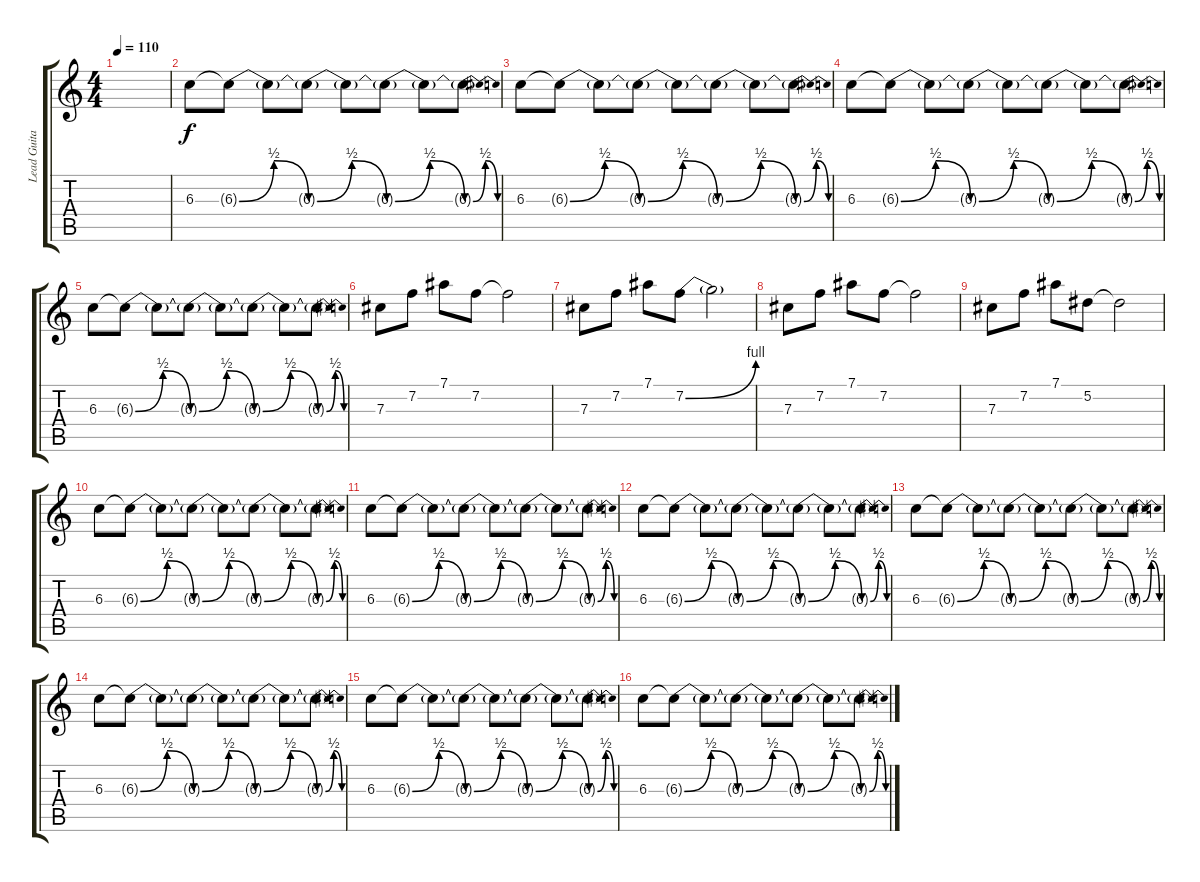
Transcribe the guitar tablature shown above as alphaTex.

\track ("Lead Guitar 1" "Lead Guita") {instrument overdrivenguitar}
\staff {score tabs}
\tuning (Eb4 Bb3 Gb3 Db3 Ab2 Db2) {hide}
\ts (4 4)
\tempo 110
\clef g2
\ks c
|
6.3.8 6.3{be (bendrelease 0 0 30 2 30 2 60 0) t}.8 6.3{t}.8 6.3{be (bendrelease 0 0 30 2 30 2 60 0) t}.8 6.3{t}.8 6.3{be (bendrelease 0 0 30 2 30 2 60 0) t}.8 6.3{t}.8 6.3{be (bendrelease 0 0 30 2 30 2 60 0) t}.8 |
6.3.8 6.3{be (bendrelease 0 0 30 2 30 2 60 0) t}.8 6.3{t}.8 6.3{be (bendrelease 0 0 30 2 30 2 60 0) t}.8 6.3{t}.8 6.3{be (bendrelease 0 0 30 2 30 2 60 0) t}.8 6.3{t}.8 6.3{be (bendrelease 0 0 30 2 30 2 60 0) t}.8 |
6.3.8 6.3{be (bendrelease 0 0 30 2 30 2 60 0) t}.8 6.3{t}.8 6.3{be (bendrelease 0 0 30 2 30 2 60 0) t}.8 6.3{t}.8 6.3{be (bendrelease 0 0 30 2 30 2 60 0) t}.8 6.3{t}.8 6.3{be (bendrelease 0 0 30 2 30 2 60 0) t}.8 |
6.3.8 6.3{be (bendrelease 0 0 30 2 30 2 60 0) t}.8 6.3{t}.8 6.3{be (bendrelease 0 0 30 2 30 2 60 0) t}.8 6.3{t}.8 6.3{be (bendrelease 0 0 30 2 30 2 60 0) t}.8 6.3{t}.8 6.3{be (bendrelease 0 0 30 2 30 2 60 0) t}.8 |
7.3.8 7.2.8 7.1.8 7.2.8 7.2{t}.2 |
7.3.8 7.2.8 7.1.8 7.2{be (bend 0 0 60 4)}.8 7.2{t}.2 |
7.3.8 7.2.8 7.1.8 7.2.8 7.2{t}.2 |
7.3.8 7.2.8 7.1.8 5.2.8 5.2{t}.2 |
6.3.8 6.3{be (bendrelease 0 0 30 2 30 2 60 0) t}.8 6.3{t}.8 6.3{be (bendrelease 0 0 30 2 30 2 60 0) t}.8 6.3{t}.8 6.3{be (bendrelease 0 0 30 2 30 2 60 0) t}.8 6.3{t}.8 6.3{be (bendrelease 0 0 30 2 30 2 60 0) t}.8 |
6.3.8 6.3{be (bendrelease 0 0 30 2 30 2 60 0) t}.8 6.3{t}.8 6.3{be (bendrelease 0 0 30 2 30 2 60 0) t}.8 6.3{t}.8 6.3{be (bendrelease 0 0 30 2 30 2 60 0) t}.8 6.3{t}.8 6.3{be (bendrelease 0 0 30 2 30 2 60 0) t}.8 |
6.3.8 6.3{be (bendrelease 0 0 30 2 30 2 60 0) t}.8 6.3{t}.8 6.3{be (bendrelease 0 0 30 2 30 2 60 0) t}.8 6.3{t}.8 6.3{be (bendrelease 0 0 30 2 30 2 60 0) t}.8 6.3{t}.8 6.3{be (bendrelease 0 0 30 2 30 2 60 0) t}.8 |
6.3.8 6.3{be (bendrelease 0 0 30 2 30 2 60 0) t}.8 6.3{t}.8 6.3{be (bendrelease 0 0 30 2 30 2 60 0) t}.8 6.3{t}.8 6.3{be (bendrelease 0 0 30 2 30 2 60 0) t}.8 6.3{t}.8 6.3{be (bendrelease 0 0 30 2 30 2 60 0) t}.8 |
6.3.8 6.3{be (bendrelease 0 0 30 2 30 2 60 0) t}.8 6.3{t}.8 6.3{be (bendrelease 0 0 30 2 30 2 60 0) t}.8 6.3{t}.8 6.3{be (bendrelease 0 0 30 2 30 2 60 0) t}.8 6.3{t}.8 6.3{be (bendrelease 0 0 30 2 30 2 60 0) t}.8 |
6.3.8 6.3{be (bendrelease 0 0 30 2 30 2 60 0) t}.8 6.3{t}.8 6.3{be (bendrelease 0 0 30 2 30 2 60 0) t}.8 6.3{t}.8 6.3{be (bendrelease 0 0 30 2 30 2 60 0) t}.8 6.3{t}.8 6.3{be (bendrelease 0 0 30 2 30 2 60 0) t}.8 |
6.3.8 6.3{be (bendrelease 0 0 30 2 30 2 60 0) t}.8 6.3{t}.8 6.3{be (bendrelease 0 0 30 2 30 2 60 0) t}.8 6.3{t}.8 6.3{be (bendrelease 0 0 30 2 30 2 60 0) t}.8 6.3{t}.8 6.3{be (bendrelease 0 0 30 2 30 2 60 0) t}.8
